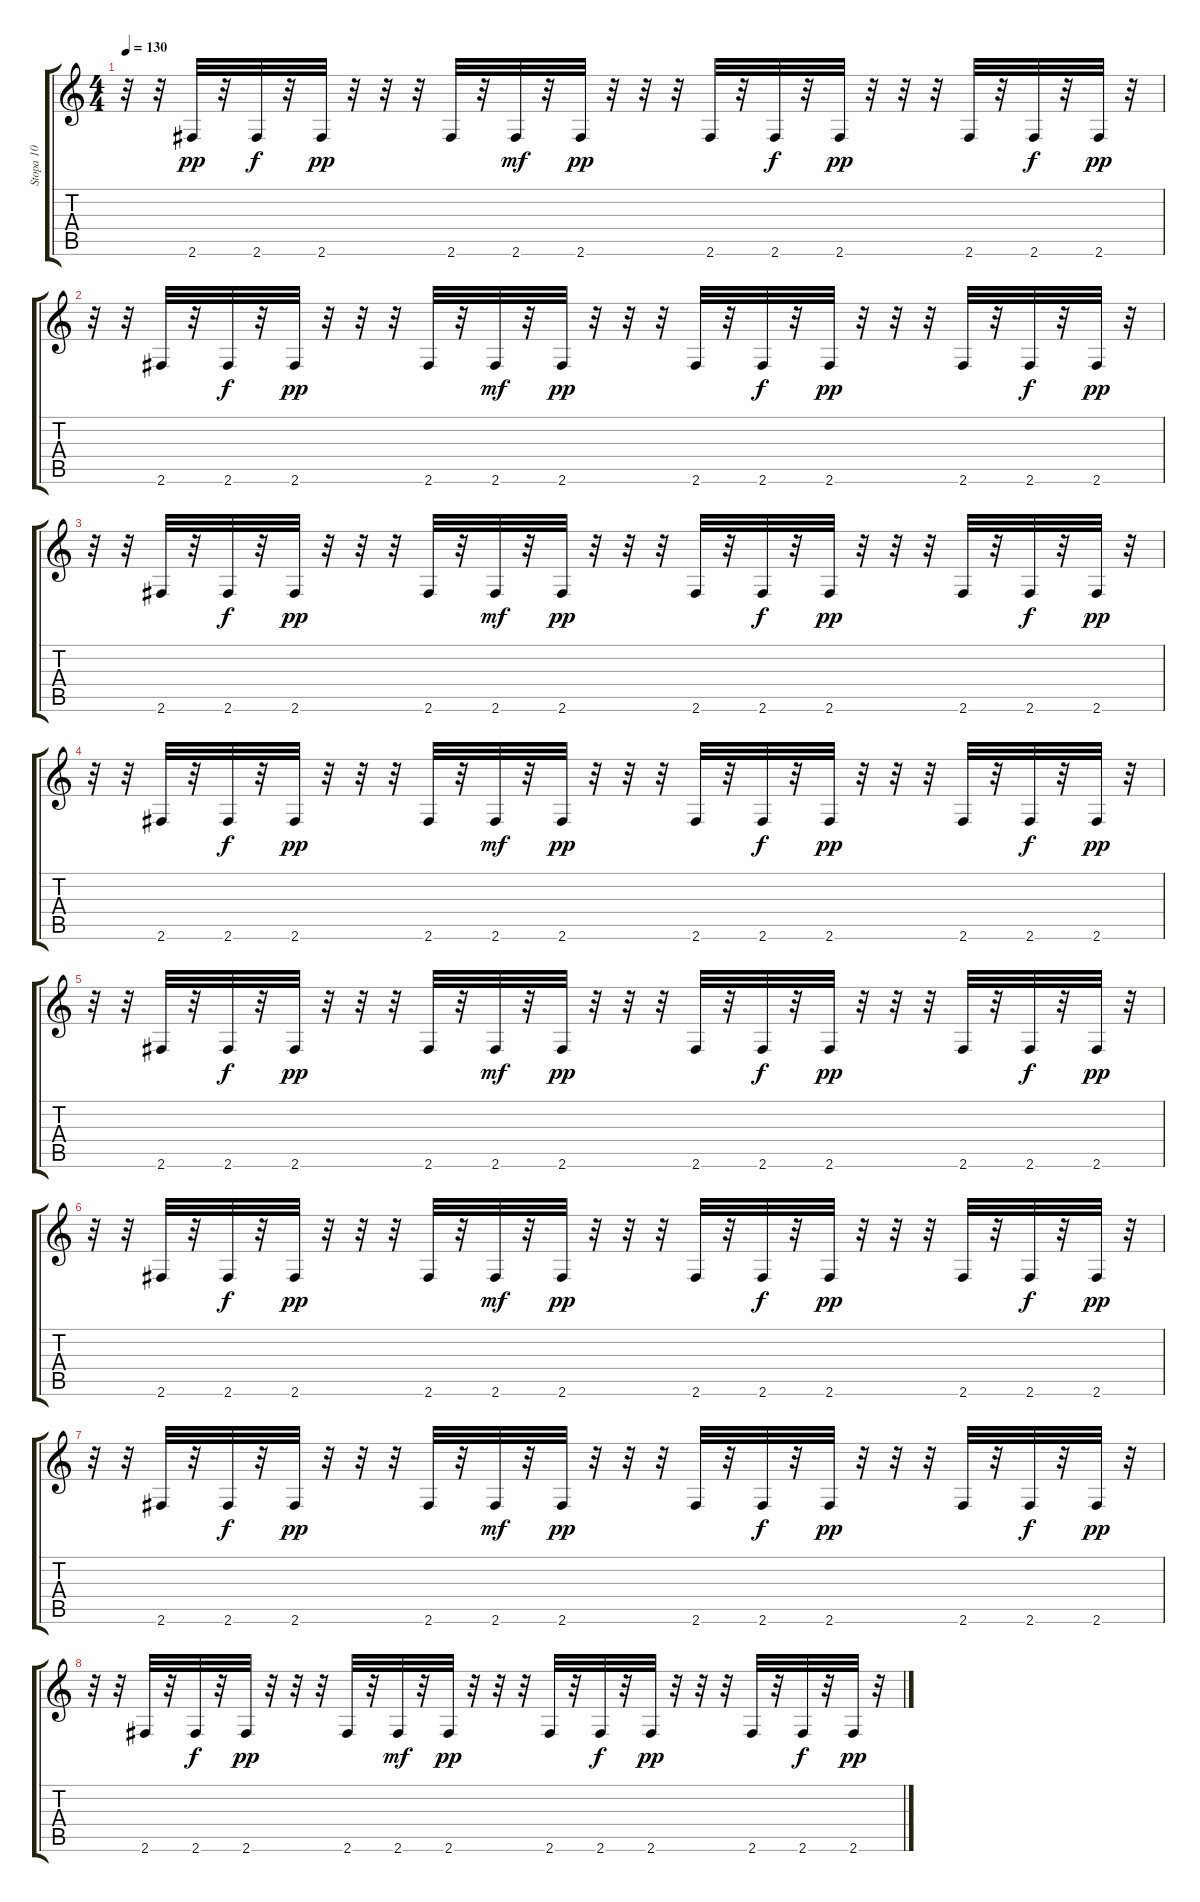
\track ("Stopa 10" "Stopa 10") {instrument acousticguitarsteel}
\staff {score tabs}
\tuning (E4 B3 G3 D3 A2 E2) {hide}
\ts (4 4)
\tempo 130
\clef g2
\ks c
r.32{dy pp} r.32 2.6.32 r.32 2.6.32{dy f} r.32 2.6.32{dy pp} r.32 r.32 r.32 2.6.32 r.32 2.6.32{dy mf} r.32 2.6.32{dy pp} r.32 r.32 r.32 2.6.32 r.32 2.6.32{dy f} r.32 2.6.32{dy pp} r.32 r.32 r.32 2.6.32 r.32 2.6.32{dy f} r.32 2.6.32{dy pp} r.32 |
r.32 r.32 2.6.32 r.32 2.6.32{dy f} r.32 2.6.32{dy pp} r.32 r.32 r.32 2.6.32 r.32 2.6.32{dy mf} r.32 2.6.32{dy pp} r.32 r.32 r.32 2.6.32 r.32 2.6.32{dy f} r.32 2.6.32{dy pp} r.32 r.32 r.32 2.6.32 r.32 2.6.32{dy f} r.32 2.6.32{dy pp} r.32 |
r.32 r.32 2.6.32 r.32 2.6.32{dy f} r.32 2.6.32{dy pp} r.32 r.32 r.32 2.6.32 r.32 2.6.32{dy mf} r.32 2.6.32{dy pp} r.32 r.32 r.32 2.6.32 r.32 2.6.32{dy f} r.32 2.6.32{dy pp} r.32 r.32 r.32 2.6.32 r.32 2.6.32{dy f} r.32 2.6.32{dy pp} r.32 |
r.32 r.32 2.6.32 r.32 2.6.32{dy f} r.32 2.6.32{dy pp} r.32 r.32 r.32 2.6.32 r.32 2.6.32{dy mf} r.32 2.6.32{dy pp} r.32 r.32 r.32 2.6.32 r.32 2.6.32{dy f} r.32 2.6.32{dy pp} r.32 r.32 r.32 2.6.32 r.32 2.6.32{dy f} r.32 2.6.32{dy pp} r.32 |
r.32 r.32 2.6.32 r.32 2.6.32{dy f} r.32 2.6.32{dy pp} r.32 r.32 r.32 2.6.32 r.32 2.6.32{dy mf} r.32 2.6.32{dy pp} r.32 r.32 r.32 2.6.32 r.32 2.6.32{dy f} r.32 2.6.32{dy pp} r.32 r.32 r.32 2.6.32 r.32 2.6.32{dy f} r.32 2.6.32{dy pp} r.32 |
r.32 r.32 2.6.32 r.32 2.6.32{dy f} r.32 2.6.32{dy pp} r.32 r.32 r.32 2.6.32 r.32 2.6.32{dy mf} r.32 2.6.32{dy pp} r.32 r.32 r.32 2.6.32 r.32 2.6.32{dy f} r.32 2.6.32{dy pp} r.32 r.32 r.32 2.6.32 r.32 2.6.32{dy f} r.32 2.6.32{dy pp} r.32 |
r.32 r.32 2.6.32 r.32 2.6.32{dy f} r.32 2.6.32{dy pp} r.32 r.32 r.32 2.6.32 r.32 2.6.32{dy mf} r.32 2.6.32{dy pp} r.32 r.32 r.32 2.6.32 r.32 2.6.32{dy f} r.32 2.6.32{dy pp} r.32 r.32 r.32 2.6.32 r.32 2.6.32{dy f} r.32 2.6.32{dy pp} r.32 |
r.32 r.32 2.6.32 r.32 2.6.32{dy f} r.32 2.6.32{dy pp} r.32 r.32 r.32 2.6.32 r.32 2.6.32{dy mf} r.32 2.6.32{dy pp} r.32 r.32 r.32 2.6.32 r.32 2.6.32{dy f} r.32 2.6.32{dy pp} r.32 r.32 r.32 2.6.32 r.32 2.6.32{dy f} r.32 2.6.32{dy pp} r.32
